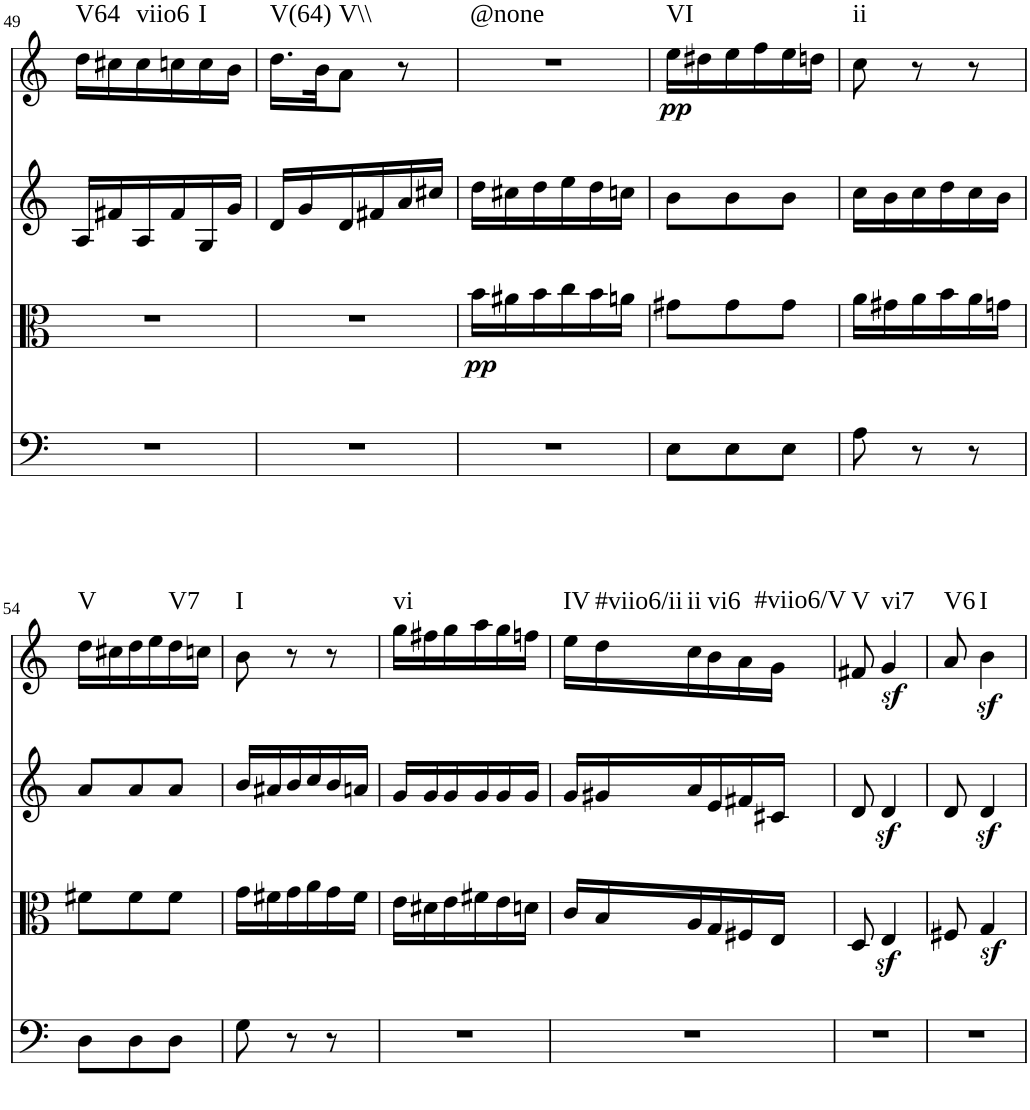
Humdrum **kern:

**kern	**kern	**dynam	**kern	**kern	**dynam	**harte
*part4	*part3	*part3	*part2	*part1	*part1	*part1
*staff4	*staff3	*staff3	*staff2	*staff1	*staff1	*
*I"Violoncello	*I"Viola	*	*I"Violin II	*I"Violin I	*	*
!!LO:PB:g=z
*clefF4	*clefC3	*	*clefG2	*clefG2	*	*
*k[]	*k[]	*	*k[]	*k[]	*	*
*M3/8	*M3/8	*	*M3/8	*M3/8	*	*
=49	=49	=49	=49	=49	=49	=49
!	!	!	!	!	!	!LO:H:kt=V64
4.r	4.r	.	16A/LL	16dd\LL	.	N
.	.	.	16f#X/	16cc#X\	.	.
!	!	!	!	!	!	!LO:H:kt=viio6
.	.	.	16A/	16cc#\	.	N
.	.	.	16f#/	16ccn\	.	.
!	!	!	!	!	!	!LO:H:kt=I
.	.	.	16G/	16cc\	.	N
.	.	.	16g/JJ	16b\JJ	.	.
=50	=50	=50	=50	=50	=50	=50
!	!	!	!	!	!	!LO:H:kt=V(64)
4.r	4.r	.	16d/LL	16.dd\LL	.	N
.	.	.	16g/	.	.	.
.	.	.	.	32b\JK	.	.
!	!	!	!	!	!	!LO:H:kt=V\\
.	.	.	16d/	8a\J	.	N
.	.	.	16f#X/	.	.	.
.	.	.	16a/	8r	.	.
.	.	.	16cc#X/JJ	.	.	.
=51	=51	=51	=51	=51	=51	=51
!	!	!LO:DY:b	!	!	!	!LO:H:kt=@none
4.r	16b\LL	pp	16dd\LL	4.r	.	N
.	16a#X\	.	16cc#X\	.	.	.
.	16b\	.	16dd\	.	.	.
.	16cc\	.	16ee\	.	.	.
.	16b\	.	16dd\	.	.	.
.	16an\JJ	.	16ccn\JJ	.	.	.
=52	=52	=52	=52	=52	=52	=52
!	!	!	!	!	!LO:DY:b	!LO:H:kt=VI
8E\L	8g#X\L	.	8b\L	16ee\LL	pp	N
.	.	.	.	16dd#X\	.	.
8E\	8g#\	.	8b\	16ee\	.	.
.	.	.	.	16ff\	.	.
8E\J	8g#\J	.	8b\J	16ee\	.	.
.	.	.	.	16ddn\JJ	.	.
=53	=53	=53	=53	=53	=53	=53
!	!	!	!	!	!	!LO:H:kt=ii
8A\	16a\LL	.	16cc\LL	8cc\	.	N
.	16g#X\	.	16b\	.	.	.
8r	16a\	.	16cc\	8r	.	.
.	16b\	.	16dd\	.	.	.
8r	16a\	.	16cc\	8r	.	.
.	16gn\JJ	.	16b\JJ	.	.	.
!!LO:LB:g=z
=54	=54	=54	=54	=54	=54	=54
!	!	!	!	!	!	!LO:H:kt=V
8D\L	8f#X\L	.	8a/L	16dd\LL	.	N
.	.	.	.	16cc#X\	.	.
8D\	8f#\	.	8a/	16dd\	.	.
.	.	.	.	16ee\	.	.
!	!	!	!	!	!	!LO:H:kt=V7
8D\J	8f#\J	.	8a/J	16dd\	.	N
.	.	.	.	16ccn\JJ	.	.
=55	=55	=55	=55	=55	=55	=55
!	!	!	!	!	!	!LO:H:kt=I
8G\	16g\LL	.	16b/LL	8b\	.	N
.	16f#X\	.	16a#X/	.	.	.
8r	16g\	.	16b/	8r	.	.
.	16a\	.	16cc/	.	.	.
8r	16g\	.	16b/	8r	.	.
.	16f#\JJ	.	16an/JJ	.	.	.
=56	=56	=56	=56	=56	=56	=56
!	!	!	!	!	!	!LO:H:kt=vi
4.r	16e\LL	.	16g/LL	16gg\LL	.	N
.	16d#X\	.	16g/	16ff#X\	.	.
.	16e\	.	16g/	16gg\	.	.
.	16f#X\	.	16g/	16aa\	.	.
.	16e\	.	16g/	16gg\	.	.
.	16dn\JJ	.	16g/JJ	16ffn\JJ	.	.
=57	=57	=57	=57	=57	=57	=57
!	!	!	!	!	!	!LO:H:kt=IV
4.r	16c/LL	.	16g/LL	16ee\LL	.	N
!	!	!	!	!	!	!LO:H:kt=#viio6/ii
.	16B/	.	16g#X/	16dd\	.	N
!	!	!	!	!	!	!LO:H:kt=ii
.	16A/	.	16a/	16cc\	.	N
!	!	!	!	!	!	!LO:H:kt=vi6
.	16G/	.	16e/	16b\	.	N
.	16F#X/	.	16f#X/	16a\	.	.
!	!	!	!	!	!	!LO:H:kt=#viio6/V
.	16E/JJ	.	16c#X/JJ	16g\JJ	.	N
=58	=58	=58	=58	=58	=58	=58
!	!	!	!	!	!	!LO:H:kt=V
4.r	8D/	.	8d/	8f#X/	.	N
!	!	!	!	!	!LO:DY:b	!LO:H:kt=vi7
.	4Ez</	.	4dz</	4g/	sf	N
=59	=59	=59	=59	=59	=59	=59
!	!	!	!	!	!	!LO:H:kt=V6
4.r	8F#X/	.	8d/	8a/	.	N
!	!	!	!	!	!LO:DY:b	!LO:H:kt=I
.	4Gz</	.	4dz</	4b\	sf	N
=	=	=	=	=	=	=
*-	*-	*-	*-	*-	*-	*-
